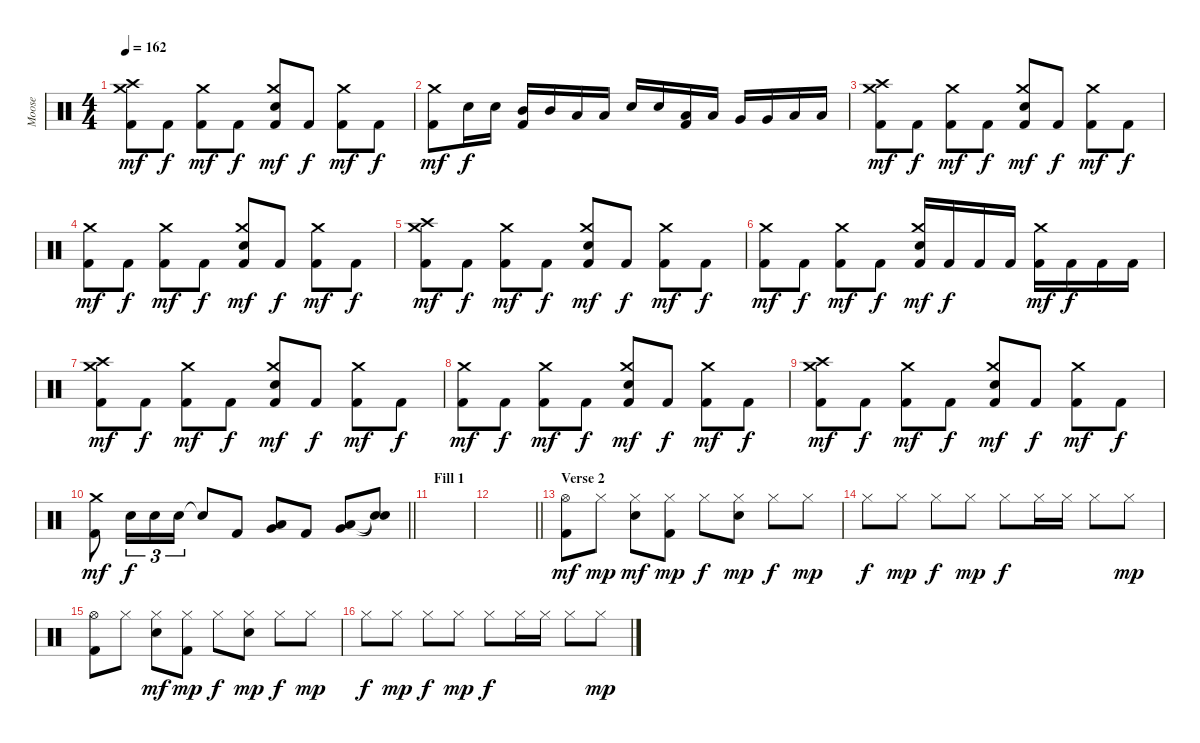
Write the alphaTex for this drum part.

\track ("Moose" "Moose") {instrument percussion}
\staff {score}
\articulation defaults
\ts (4 4)
\tempo 162
\clef neutral
\ks c
("Kick (hit) 2" "Crash high (hit)" "Crash medium (hit)").8{dy mf} "Kick (hit) 2".8{dy f} ("Kick (hit) 2" "Crash medium (hit)").8{dy mf} "Kick (hit) 2".8{dy f} ("Kick (hit) 2" "Snare (hit) 2" "Crash medium (hit)").8{dy mf} "Kick (hit) 2".8{dy f} ("Kick (hit) 2" "Crash medium (hit)").8{dy mf} "Kick (hit) 2".8{dy f} |
("Kick (hit) 2" "Crash medium (hit)").8{dy mf} "Snare (hit) 2".16{dy f} "Snare (hit) 2".16 ("Kick (hit) 2" "Mid Tom (hit)").16 "Mid Tom (hit)".16 "Low Tom (hit)".16 "Low Tom (hit)".16 "Snare (hit) 2".16 "Snare (hit) 2".16 ("Kick (hit) 2" "Low Tom (hit)").16 "Low Tom (hit)".16 "Very Low Tom (hit)".16 "Very Low Tom (hit)".16 "Low Floor Tom (hit)".16 "Low Floor Tom (hit)".16 |
("Kick (hit) 2" "Crash high (hit)" "Crash medium (hit)").8{dy mf} "Kick (hit) 2".8{dy f} ("Kick (hit) 2" "Crash medium (hit)").8{dy mf} "Kick (hit) 2".8{dy f} ("Kick (hit) 2" "Snare (hit) 2" "Crash medium (hit)").8{dy mf} "Kick (hit) 2".8{dy f} ("Kick (hit) 2" "Crash medium (hit)").8{dy mf} "Kick (hit) 2".8{dy f} |
("Kick (hit) 2" "Crash medium (hit)").8{dy mf} "Kick (hit) 2".8{dy f} ("Kick (hit) 2" "Crash medium (hit)").8{dy mf} "Kick (hit) 2".8{dy f} ("Kick (hit) 2" "Snare (hit) 2" "Crash medium (hit)").8{dy mf} "Kick (hit) 2".8{dy f} ("Kick (hit) 2" "Crash medium (hit)").8{dy mf} "Kick (hit) 2".8{dy f} |
("Kick (hit) 2" "Crash high (hit)" "Crash medium (hit)").8{dy mf} "Kick (hit) 2".8{dy f} ("Kick (hit) 2" "Crash medium (hit)").8{dy mf} "Kick (hit) 2".8{dy f} ("Kick (hit) 2" "Snare (hit) 2" "Crash medium (hit)").8{dy mf} "Kick (hit) 2".8{dy f} ("Kick (hit) 2" "Crash medium (hit)").8{dy mf} "Kick (hit) 2".8{dy f} |
("Kick (hit) 2" "Crash medium (hit)").8{dy mf} "Kick (hit) 2".8{dy f} ("Kick (hit) 2" "Crash medium (hit)").8{dy mf} "Kick (hit) 2".8{dy f} ("Kick (hit) 2" "Snare (hit) 2" "Crash medium (hit)").16{dy mf} "Kick (hit) 2".16{dy f} "Kick (hit) 2".16 "Kick (hit) 2".16 ("Kick (hit) 2" "Crash medium (hit)").16{dy mf} "Kick (hit) 2".16{dy f} "Kick (hit) 2".16 "Kick (hit) 2".16 |
("Kick (hit) 2" "Crash high (hit)" "Crash medium (hit)").8{dy mf} "Kick (hit) 2".8{dy f} ("Kick (hit) 2" "Crash medium (hit)").8{dy mf} "Kick (hit) 2".8{dy f} ("Kick (hit) 2" "Snare (hit) 2" "Crash medium (hit)").8{dy mf} "Kick (hit) 2".8{dy f} ("Kick (hit) 2" "Crash medium (hit)").8{dy mf} "Kick (hit) 2".8{dy f} |
("Kick (hit) 2" "Crash medium (hit)").8{dy mf} "Kick (hit) 2".8{dy f} ("Kick (hit) 2" "Crash medium (hit)").8{dy mf} "Kick (hit) 2".8{dy f} ("Kick (hit) 2" "Snare (hit) 2" "Crash medium (hit)").8{dy mf} "Kick (hit) 2".8{dy f} ("Kick (hit) 2" "Crash medium (hit)").8{dy mf} "Kick (hit) 2".8{dy f} |
("Kick (hit) 2" "Crash high (hit)" "Crash medium (hit)").8{dy mf} "Kick (hit) 2".8{dy f} ("Kick (hit) 2" "Crash medium (hit)").8{dy mf} "Kick (hit) 2".8{dy f} ("Kick (hit) 2" "Snare (hit) 2" "Crash medium (hit)").8{dy mf} "Kick (hit) 2".8{dy f} ("Kick (hit) 2" "Crash medium (hit)").8{dy mf} "Kick (hit) 2".8{dy f} |
\barLineRight lightlight
("Kick (hit) 2" "Crash medium (hit)").8{dy mf} "Snare (hit) 2".16{tu (3 2) dy f} "Snare (hit) 2".16{tu (3 2)} "Snare (hit) 2".16{tu (3 2)} "Snare (hit)"{t}.8 "Kick (hit) 2".8 ("Low Tom (hit)" "Very Low Tom (hit)").8 "Kick (hit) 2".8 ("Very Low Tom (hit)" "Low Floor Tom (hit)").8 ("Snare (hit)"{t} "Snare (hit)"{t}).8 |
\section ("" "Fill 1")
|
\barLineRight lightlight
|
\section ("" "Verse 2")
("Kick (hit) 2" "Hi-Hat (open)").8{dy mf} "Hi-Hat (closed)".8{dy mp} ("Snare (hit) 2" "Hi-Hat (closed)").8{dy mf} ("Kick (hit) 2" "Hi-Hat (closed)").8{dy mp} "Hi-Hat (closed)".8{dy f} ("Snare (hit) 2" "Hi-Hat (closed)").8{dy mp} "Hi-Hat (closed)".8{dy f} "Hi-Hat (closed)".8{dy mp} |
"Hi-Hat (closed)".8{dy f} "Hi-Hat (closed)".8{dy mp} "Hi-Hat (closed)".8{dy f} "Hi-Hat (closed)".8{dy mp} "Hi-Hat (closed)".8{dy f} "Hi-Hat (closed)".16 "Hi-Hat (closed)".16 "Hi-Hat (closed)".8 "Hi-Hat (closed)".8{dy mp} |
("Kick (hit) 2" "Hi-Hat (open)").8 "Hi-Hat (closed)".8 ("Snare (hit) 2" "Hi-Hat (closed)").8{dy mf} ("Kick (hit) 2" "Hi-Hat (closed)").8{dy mp} "Hi-Hat (closed)".8{dy f} ("Snare (hit) 2" "Hi-Hat (closed)").8{dy mp} "Hi-Hat (closed)".8{dy f} "Hi-Hat (closed)".8{dy mp} |
"Hi-Hat (closed)".8{dy f} "Hi-Hat (closed)".8{dy mp} "Hi-Hat (closed)".8{dy f} "Hi-Hat (closed)".8{dy mp} "Hi-Hat (closed)".8{dy f} "Hi-Hat (closed)".16 "Hi-Hat (closed)".16 "Hi-Hat (closed)".8 "Hi-Hat (closed)".8{dy mp}
